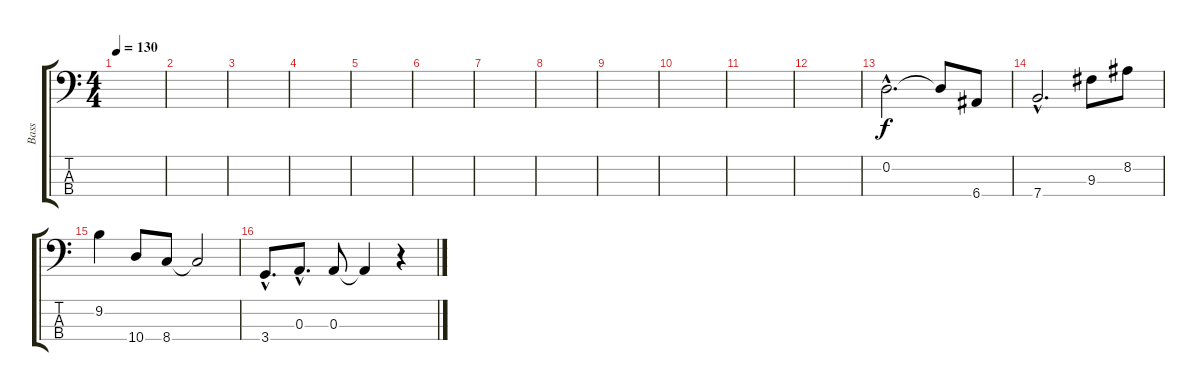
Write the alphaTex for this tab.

\track ("Bass" "Bass") {instrument electricbassfinger}
\staff {score tabs}
\tuning (G2 D2 A1 E1) {hide}
\ts (4 4)
\tempo 130
\clef f4
\ks c
|
|
|
|
|
|
|
|
|
|
|
|
0.2{hac}.2{d} 0.2{t}.8 6.4.8 |
7.4{hac}.2{d} 9.3.8 8.2.8 |
9.2.4 10.4.8 8.4.8 8.4{t}.2 |
3.4{hac}.8{d} 0.3{hac}.8{d} 0.3.8 0.3{t}.4 r.4
